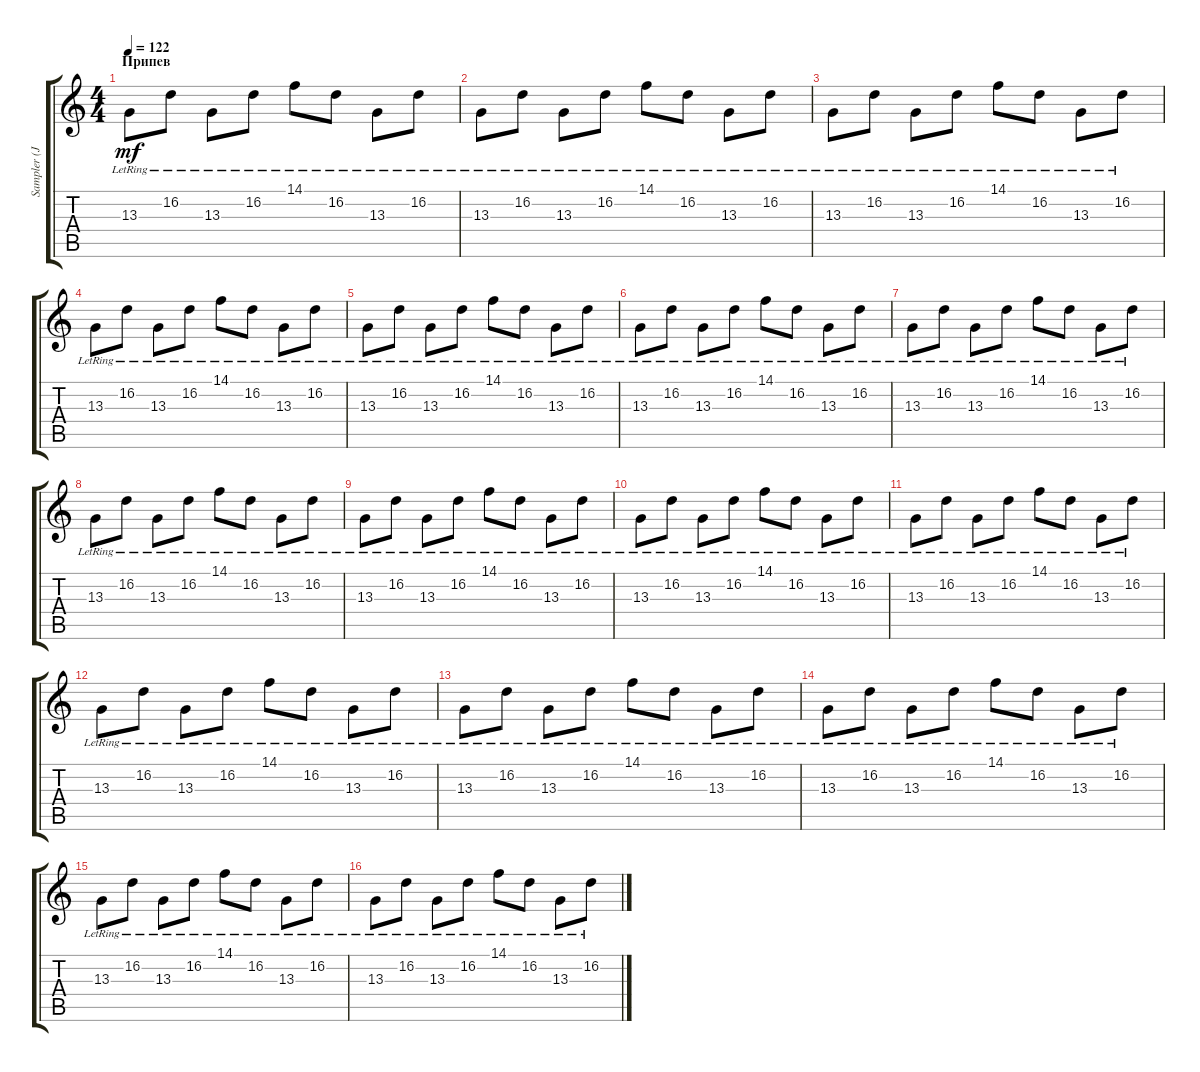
\track ("Sampler (Joseph Hahn)" "Sampler (J") {instrument acousticgrandpiano}
\staff {score tabs}
\tuning (Eb4 Bb3 Gb3 Db3 Ab2 Db2) {hide}
\ts (4 4)
\section ("" "Припев")
\tempo 122
\clef g2
\ks c
13.3{lr}.8{dy mf} 16.2{lr}.8 13.3{lr}.8 16.2{lr}.8 14.1{lr}.8 16.2{lr}.8 13.3{lr}.8 16.2{lr}.8 |
13.3{lr}.8 16.2{lr}.8 13.3{lr}.8 16.2{lr}.8 14.1{lr}.8 16.2{lr}.8 13.3{lr}.8 16.2{lr}.8 |
13.3{lr}.8 16.2{lr}.8 13.3{lr}.8 16.2{lr}.8 14.1{lr}.8 16.2{lr}.8 13.3{lr}.8 16.2{lr}.8 |
13.3{lr}.8 16.2{lr}.8 13.3{lr}.8 16.2{lr}.8 14.1{lr}.8 16.2{lr}.8 13.3{lr}.8 16.2{lr}.8 |
13.3{lr}.8 16.2{lr}.8 13.3{lr}.8 16.2{lr}.8 14.1{lr}.8 16.2{lr}.8 13.3{lr}.8 16.2{lr}.8 |
13.3{lr}.8 16.2{lr}.8 13.3{lr}.8 16.2{lr}.8 14.1{lr}.8 16.2{lr}.8 13.3{lr}.8 16.2{lr}.8 |
13.3{lr}.8 16.2{lr}.8 13.3{lr}.8 16.2{lr}.8 14.1{lr}.8 16.2{lr}.8 13.3{lr}.8 16.2{lr}.8 |
13.3{lr}.8 16.2{lr}.8 13.3{lr}.8 16.2{lr}.8 14.1{lr}.8 16.2{lr}.8 13.3{lr}.8 16.2{lr}.8 |
13.3{lr}.8 16.2{lr}.8 13.3{lr}.8 16.2{lr}.8 14.1{lr}.8 16.2{lr}.8 13.3{lr}.8 16.2{lr}.8 |
13.3{lr}.8 16.2{lr}.8 13.3{lr}.8 16.2{lr}.8 14.1{lr}.8 16.2{lr}.8 13.3{lr}.8 16.2{lr}.8 |
13.3{lr}.8 16.2{lr}.8 13.3{lr}.8 16.2{lr}.8 14.1{lr}.8 16.2{lr}.8 13.3{lr}.8 16.2{lr}.8 |
13.3{lr}.8 16.2{lr}.8 13.3{lr}.8 16.2{lr}.8 14.1{lr}.8 16.2{lr}.8 13.3{lr}.8 16.2{lr}.8 |
13.3{lr}.8 16.2{lr}.8 13.3{lr}.8 16.2{lr}.8 14.1{lr}.8 16.2{lr}.8 13.3{lr}.8 16.2{lr}.8 |
13.3{lr}.8 16.2{lr}.8 13.3{lr}.8 16.2{lr}.8 14.1{lr}.8 16.2{lr}.8 13.3{lr}.8 16.2{lr}.8 |
13.3{lr}.8 16.2{lr}.8 13.3{lr}.8 16.2{lr}.8 14.1{lr}.8 16.2{lr}.8 13.3{lr}.8 16.2{lr}.8 |
13.3{lr}.8 16.2{lr}.8 13.3{lr}.8 16.2{lr}.8 14.1{lr}.8 16.2{lr}.8 13.3{lr}.8 16.2{lr}.8
